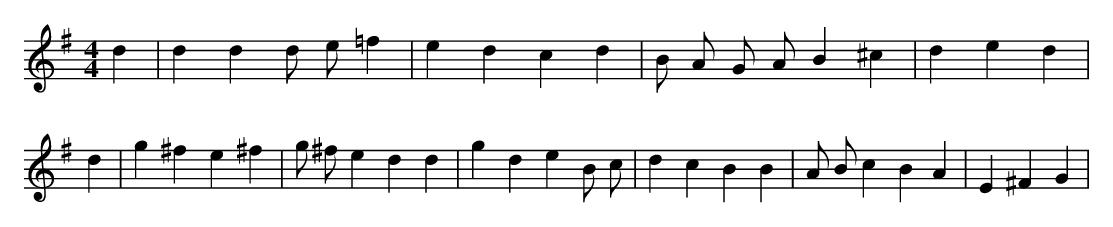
X:1
M:4/4
L:1/8
K:G
d2 | d2 d2 d e =f2 | e2 d2 c2 d2 | B A G A B2 ^c2 | d2 e2 d2 | d2 | g2 ^f2 e2 ^f2 | g ^f e2 d2 d2 | g2 d2 e2 B c | d2 c2 B2 B2 | A B c2 B2 A2 | E2 ^F2 G2 |
